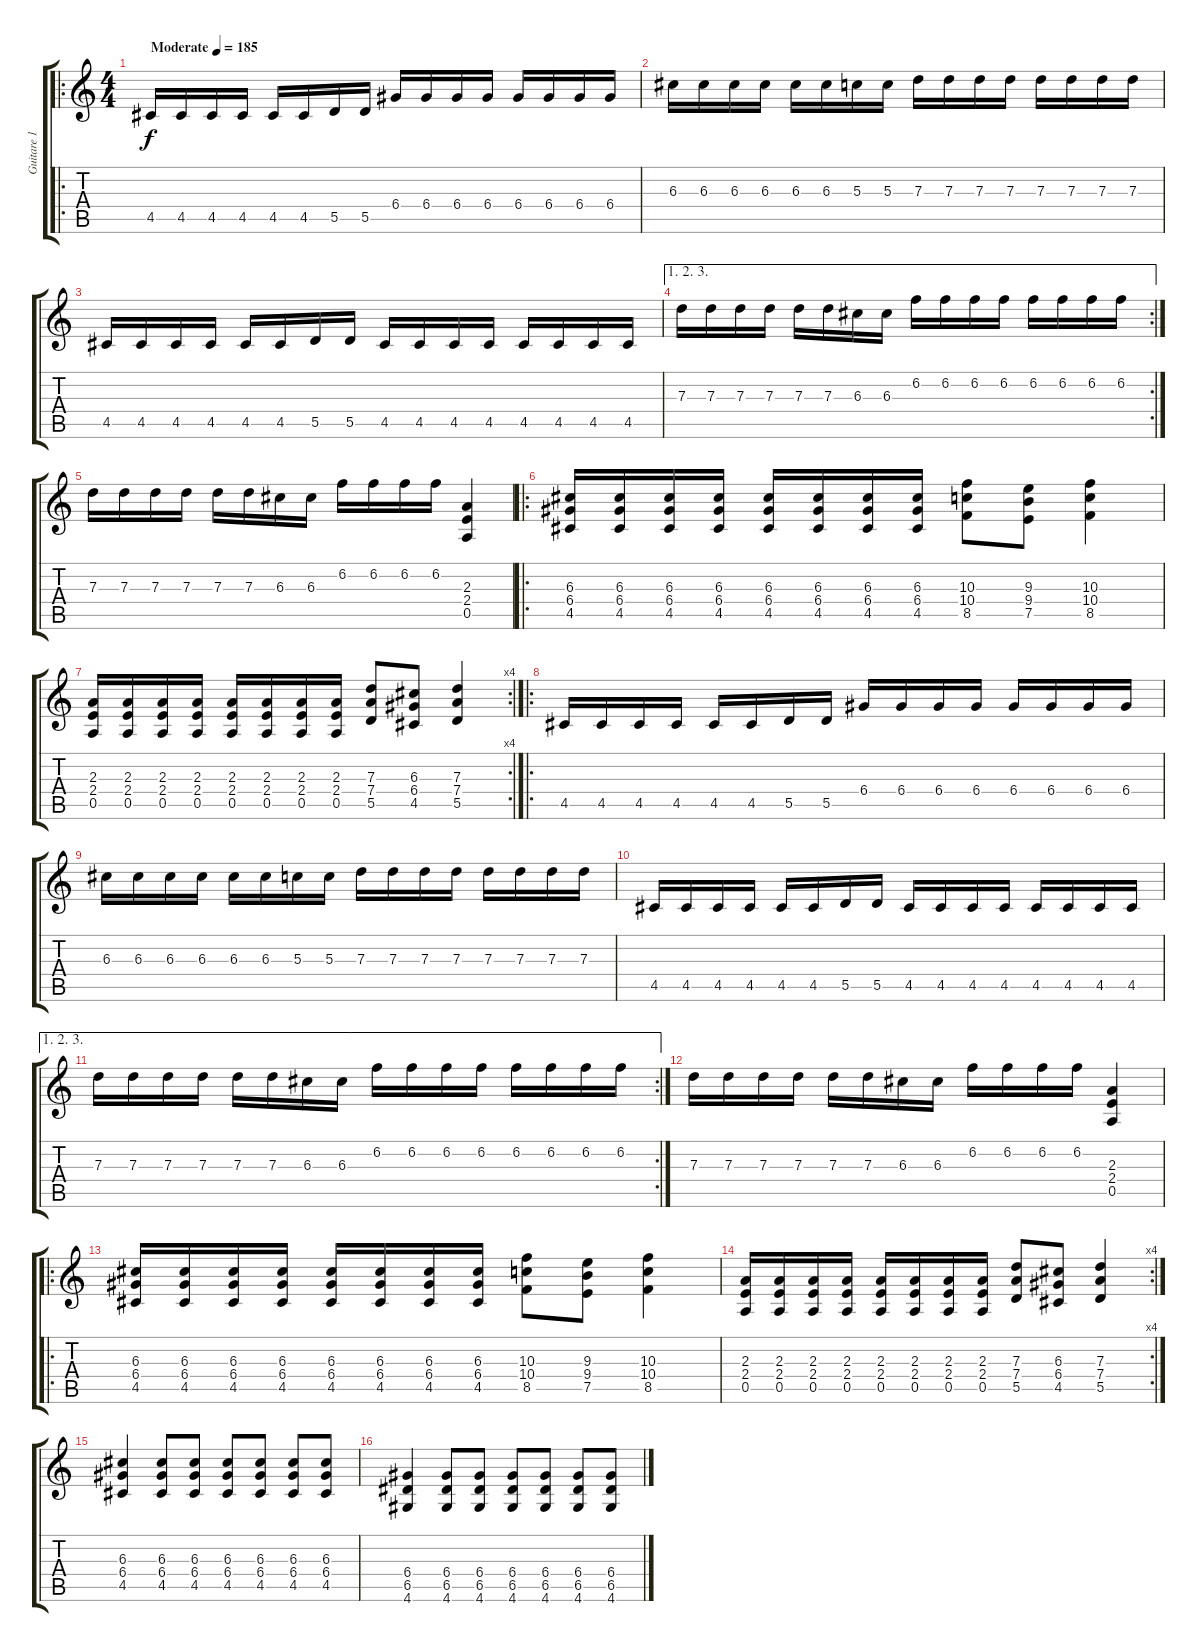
\track ("Guitare 1" "Guitare 1") {instrument distortionguitar}
\staff {score tabs}
\tuning (E4 B3 G3 D3 A2 E2) {hide}
\ro
\ts (4 4)
\tempo (185 "Moderate")
\clef g2
\ks c
4.5.16{dy f instrument distortionguitar} 4.5.16 4.5.16 4.5.16 4.5.16 4.5.16 5.5.16 5.5.16 6.4.16 6.4.16 6.4.16 6.4.16 6.4.16 6.4.16 6.4.16 6.4.16 |
6.3.16 6.3.16 6.3.16 6.3.16 6.3.16 6.3.16 5.3.16 5.3.16 7.3.16 7.3.16 7.3.16 7.3.16 7.3.16 7.3.16 7.3.16 7.3.16 |
4.5.16 4.5.16 4.5.16 4.5.16 4.5.16 4.5.16 5.5.16 5.5.16 4.5.16 4.5.16 4.5.16 4.5.16 4.5.16 4.5.16 4.5.16 4.5.16 |
\ae (1 2 3)
\rc 2
7.3.16 7.3.16 7.3.16 7.3.16 7.3.16 7.3.16 6.3.16 6.3.16 6.2.16 6.2.16 6.2.16 6.2.16 6.2.16 6.2.16 6.2.16 6.2.16 |
7.3.16 7.3.16 7.3.16 7.3.16 7.3.16 7.3.16 6.3.16 6.3.16 6.2.16 6.2.16 6.2.16 6.2.16 (2.3 2.4 0.5).4 |
\ro
(6.3 6.4 4.5).16 (6.3 6.4 4.5).16 (6.3 6.4 4.5).16 (6.3 6.4 4.5).16 (6.3 6.4 4.5).16 (6.3 6.4 4.5).16 (6.3 6.4 4.5).16 (6.3 6.4 4.5).16 (10.3 10.4 8.5).8 (9.3 9.4 7.5).8 (10.3 10.4 8.5).4 |
\rc 4
(2.3 2.4 0.5).16 (2.3 2.4 0.5).16 (2.3 2.4 0.5).16 (2.3 2.4 0.5).16 (2.3 2.4 0.5).16 (2.3 2.4 0.5).16 (2.3 2.4 0.5).16 (2.3 2.4 0.5).16 (7.3 7.4 5.5).8 (6.3 6.4 4.5).8 (7.3 7.4 5.5).4 |
\ro
4.5.16 4.5.16 4.5.16 4.5.16 4.5.16 4.5.16 5.5.16 5.5.16 6.4.16 6.4.16 6.4.16 6.4.16 6.4.16 6.4.16 6.4.16 6.4.16 |
6.3.16 6.3.16 6.3.16 6.3.16 6.3.16 6.3.16 5.3.16 5.3.16 7.3.16 7.3.16 7.3.16 7.3.16 7.3.16 7.3.16 7.3.16 7.3.16 |
4.5.16 4.5.16 4.5.16 4.5.16 4.5.16 4.5.16 5.5.16 5.5.16 4.5.16 4.5.16 4.5.16 4.5.16 4.5.16 4.5.16 4.5.16 4.5.16 |
\ae (1 2 3)
\rc 2
7.3.16 7.3.16 7.3.16 7.3.16 7.3.16 7.3.16 6.3.16 6.3.16 6.2.16 6.2.16 6.2.16 6.2.16 6.2.16 6.2.16 6.2.16 6.2.16 |
7.3.16 7.3.16 7.3.16 7.3.16 7.3.16 7.3.16 6.3.16 6.3.16 6.2.16 6.2.16 6.2.16 6.2.16 (2.3 2.4 0.5).4 |
\ro
(6.3 6.4 4.5).16 (6.3 6.4 4.5).16 (6.3 6.4 4.5).16 (6.3 6.4 4.5).16 (6.3 6.4 4.5).16 (6.3 6.4 4.5).16 (6.3 6.4 4.5).16 (6.3 6.4 4.5).16 (10.3 10.4 8.5).8 (9.3 9.4 7.5).8 (10.3 10.4 8.5).4 |
\rc 4
(2.3 2.4 0.5).16 (2.3 2.4 0.5).16 (2.3 2.4 0.5).16 (2.3 2.4 0.5).16 (2.3 2.4 0.5).16 (2.3 2.4 0.5).16 (2.3 2.4 0.5).16 (2.3 2.4 0.5).16 (7.3 7.4 5.5).8 (6.3 6.4 4.5).8 (7.3 7.4 5.5).4 |
(6.3 6.4 4.5).4 (6.3 6.4 4.5).8 (6.3 6.4 4.5).8 (6.3 6.4 4.5).8 (6.3 6.4 4.5).8 (6.3 6.4 4.5).8 (6.3 6.4 4.5).8 |
(6.4 6.5 4.6).4 (6.4 6.5 4.6).8 (6.4 6.5 4.6).8 (6.4 6.5 4.6).8 (6.4 6.5 4.6).8 (6.4 6.5 4.6).8 (6.4 6.5 4.6).8
